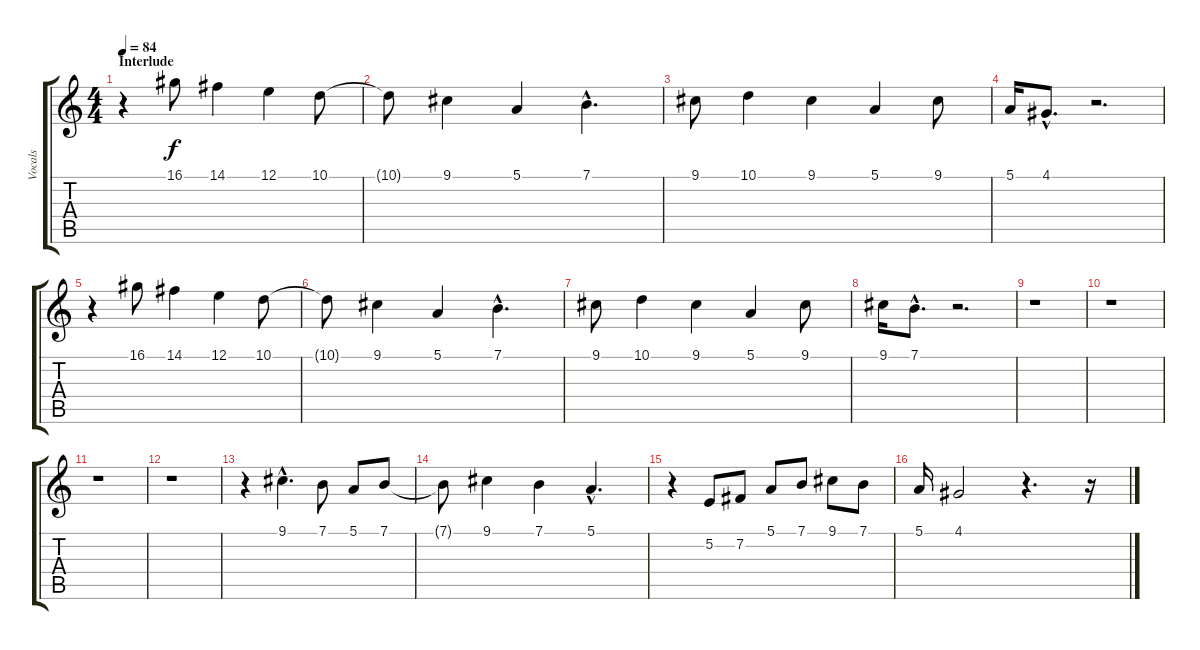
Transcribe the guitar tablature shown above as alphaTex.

\track ("Vocals" "Vocals") {instrument trombone}
\staff {score tabs}
\tuning (E4 B3 G3 D3 A2 E2) {hide}
\ts (4 4)
\section ("" "Interlude")
\tempo 84
\clef g2
\ks c
r.4{dy f} 16.1.8 14.1.4 12.1.4 10.1.8 |
10.1{t}.8 9.1.4 5.1.4 7.1{hac}.4{d} |
9.1.8 10.1.4 9.1.4 5.1.4 9.1.8 |
5.1.16 4.1{hac}.8{d} r.2{d} |
r.4 16.1.8 14.1.4 12.1.4 10.1.8 |
10.1{t}.8 9.1.4 5.1.4 7.1{hac}.4{d} |
9.1.8 10.1.4 9.1.4 5.1.4 9.1.8 |
9.1.16 7.1{hac}.8{d} r.2{d} |
r.1 |
r.1 |
r.1 |
r.1 |
r.4 9.1{hac}.4{d} 7.1.8 5.1.8 7.1.8 |
7.1{t}.8 9.1.4 7.1.4 5.1{hac}.4{d} |
r.4 5.2.8 7.2.8 5.1.8 7.1.8 9.1.8 7.1.8 |
5.1.16 4.1.2 r.4{d} r.16
